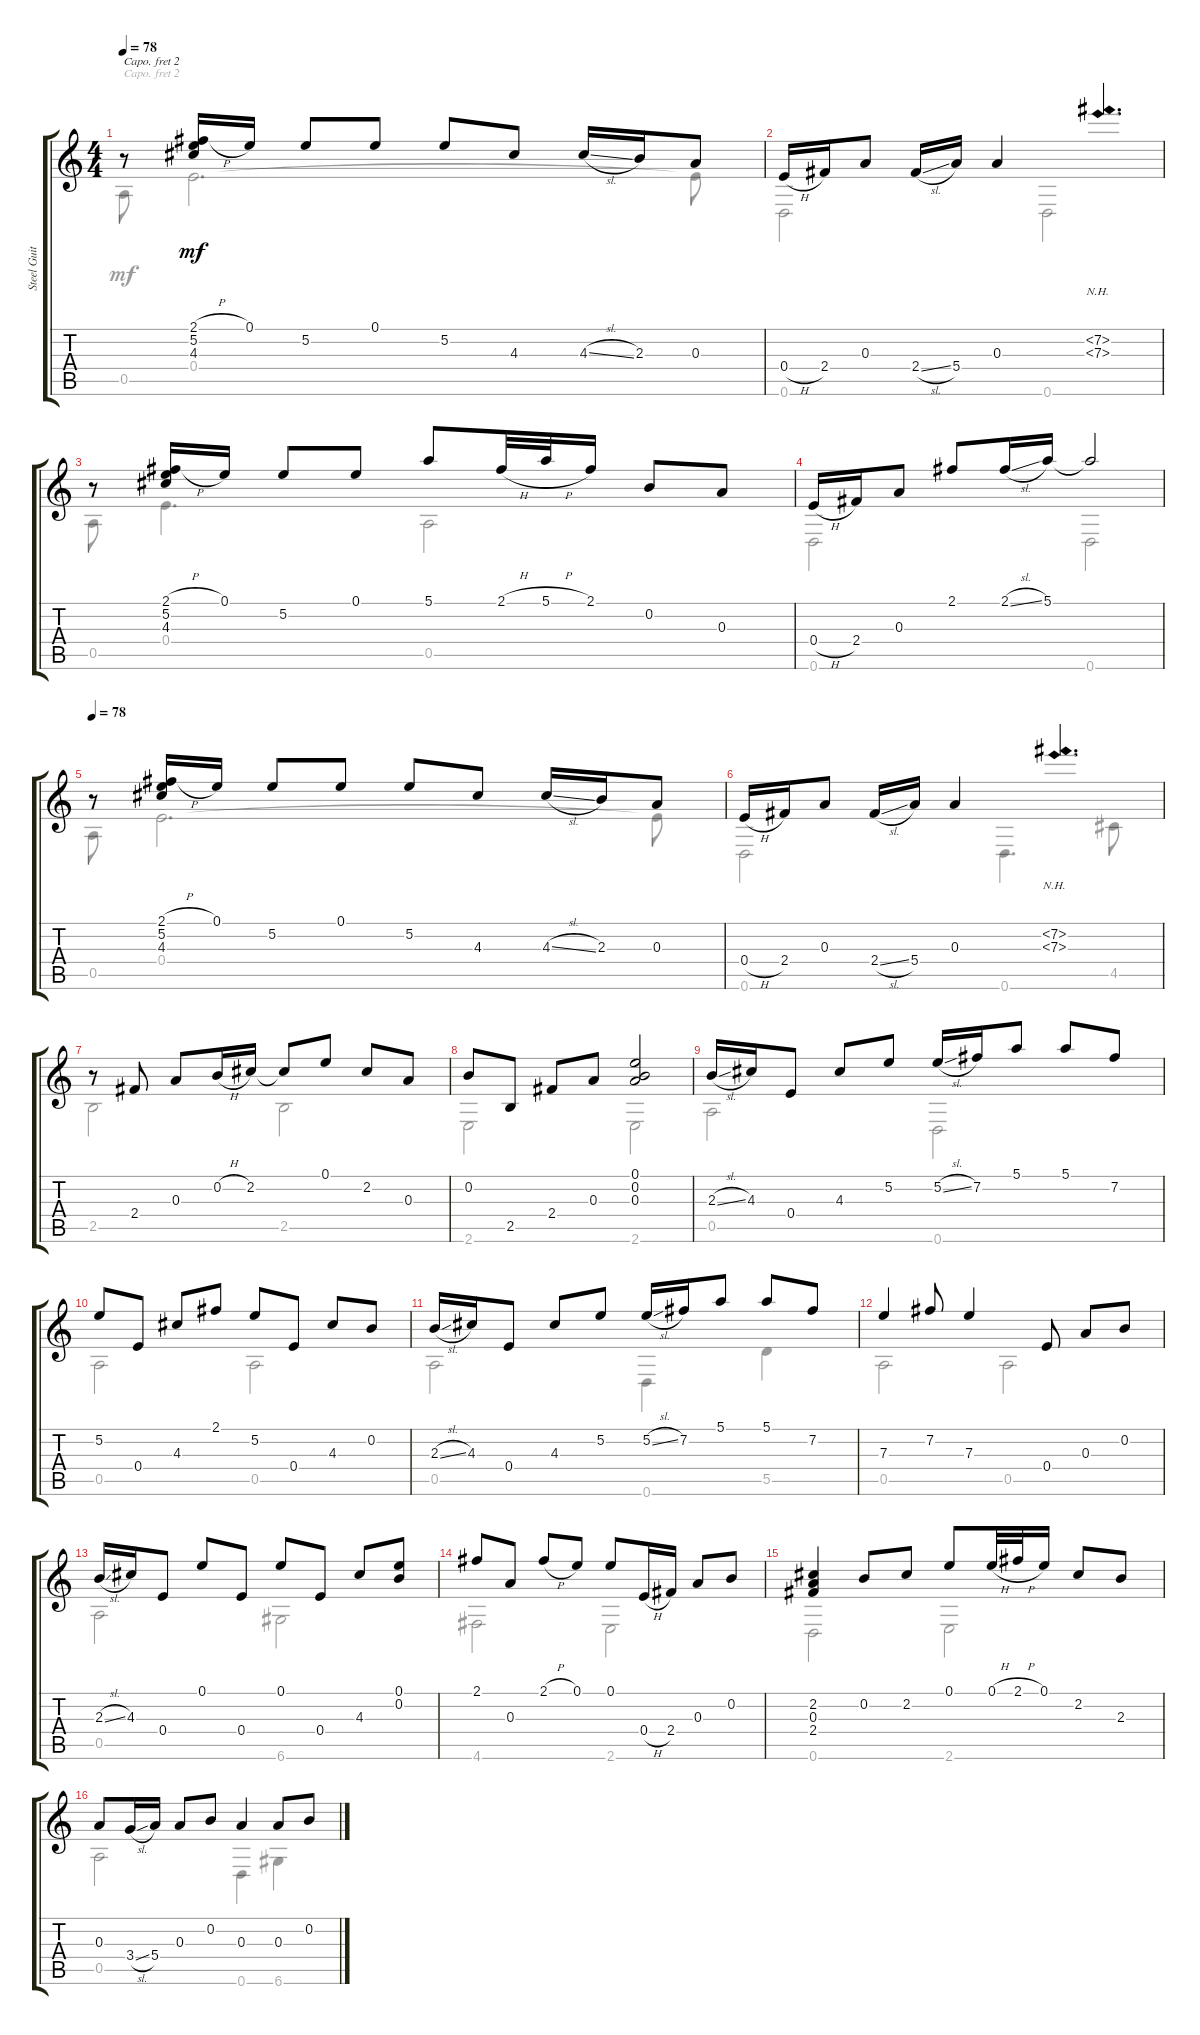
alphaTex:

\track ("Steel Guitar" "Steel Guit") {instrument acousticguitarsteel}
\staff {score tabs}
\capo 2
\tuning (D4 A3 G3 D3 G2 C2) {hide}
\voice
\ts (4 4)
\tempo 78
\clef g2
\ks c
r.8{dy mf instrument acousticguitarsteel} (2.1{h} 5.2 4.3).16 0.1.16 5.2.8 0.1.8 5.2.8 4.3.8 4.3{sl}.16 2.3.16 0.3.8 |
0.4{h}.16 2.4.16 0.3.8 2.4{sl}.16 5.4.16 0.3.4 (7.2{nh} 7.3{nh}).4{d} |
r.8 (2.1{h} 5.2 4.3).16 0.1.16 5.2.8 0.1.8 5.1.8 2.1{h}.32 5.1{h}.32 2.1.16 0.2.8 0.3.8 |
0.4{h}.16 2.4.16 0.3.8 2.1.8 2.1{sl}.16 5.1.16 5.1{t}.2 |
\tempo 78
r.8 (2.1{h} 5.2 4.3).16 0.1.16 5.2.8 0.1.8 5.2.8 4.3.8 4.3{sl}.16 2.3.16 0.3.8 |
0.4{h}.16 2.4.16 0.3.8 2.4{sl}.16 5.4.16 0.3.4 (7.2{nh} 7.3{nh}).4{d} |
r.8 2.4.8 0.3.8 0.2{h}.16 2.2.16 2.2{t}.8 0.1.8 2.2.8 0.3.8 |
0.2.8 2.5.8 2.4.8 0.3.8 (0.1 0.2 0.3).2 |
2.3{sl}.16 4.3.16 0.4.8 4.3.8 5.2.8 5.2{sl}.16 7.2.16 5.1.8 5.1.8 7.2.8 |
5.2.8 0.4.8 4.3.8 2.1.8 5.2.8 0.4.8 4.3.8 0.2.8 |
2.3{sl}.16 4.3.16 0.4.8 4.3.8 5.2.8 5.2{sl}.16 7.2.16 5.1.8 5.1.8 7.2.8 |
7.3.4 7.2.8 7.3.4 0.4.8 0.3.8 0.2.8 |
2.3{sl}.16 4.3.16 0.4.8 0.1.8 0.4.8 0.1.8 0.4.8 4.3.8 (0.1 0.2).8 |
2.1.8 0.3.8 2.1{h}.8 0.1.8 0.1.8 0.4{h}.16 2.4.16 0.3.8 0.2.8 |
(2.2 0.3 2.4).4 0.2.8 2.2.8 0.1.8 0.1{h}.32 2.1{h}.32 0.1.16 2.2.8 2.3.8 |
0.3.8 3.4{sl}.16 5.4.16 0.3.8 0.2.8 0.3.4 0.3.8 0.2.8
\voice
\clef g2
\ottava regular
\simile none
\ks c
0.5.8{dy mf} 0.4.2{d} 0.4{t}.8 |
0.6.2 0.6.2 |
0.5.8 0.4.4{d} 0.5.2 |
0.6.2 0.6.2 |
0.5.8 0.4.2{d} 0.4{t}.8 |
0.6.2 0.6.4{d} 4.5.8 |
2.5.2 2.5.2 |
2.6.2 2.6.2 |
0.5.2 0.6.2 |
0.5.2 0.5.2 |
0.5.2 0.6.4 5.5.4 |
0.5.2 0.5.2 |
0.5.2 6.6.2 |
4.6.2 2.6.2 |
0.6.2 2.6.2 |
0.5.2 0.6.4 6.6.4
